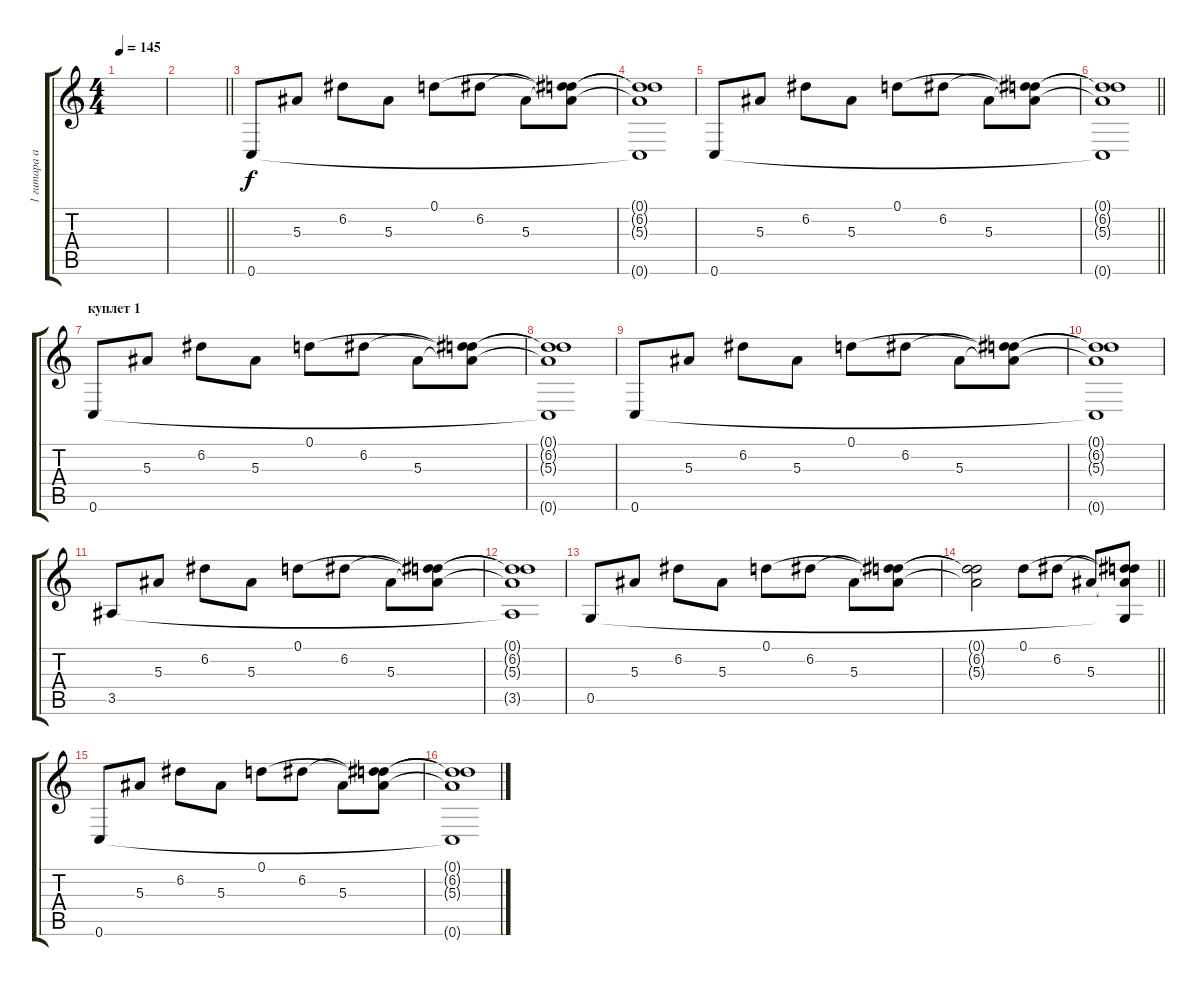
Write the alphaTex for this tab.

\track ("1 гитара акустик" "1 гитара а") {instrument electricguitarclean}
\staff {score tabs}
\tuning (D4 A3 F3 C3 G2 C2) {hide}
\ts (4 4)
\tempo 145
\clef g2
\ks c
|
\barLineRight lightlight
|
\section ("" "")
0.6.8{volume 11 instrument electricguitarclean} 5.3.8 6.2.8 5.3.8 0.1.8 6.2.8 5.3.8 (0.1{t} 6.2{t} 5.3{t}).8 |
(0.1{t} 6.2{t} 5.3{t} 0.6{t}).1 |
0.6.8{volume 11 instrument electricguitarclean} 5.3.8 6.2.8 5.3.8 0.1.8 6.2.8 5.3.8 (0.1{t} 6.2{t} 5.3{t}).8 |
\barLineRight lightlight
(0.1{t} 6.2{t} 5.3{t} 0.6{t}).1 |
\section ("" "куплет 1")
0.6.8{volume 11 instrument electricguitarclean} 5.3.8 6.2.8 5.3.8 0.1.8 6.2.8 5.3.8 (0.1{t} 6.2{t} 5.3{t}).8 |
(0.1{t} 6.2{t} 5.3{t} 0.6{t}).1 |
0.6.8{volume 11 instrument electricguitarclean} 5.3.8 6.2.8 5.3.8 0.1.8 6.2.8 5.3.8 (0.1{t} 6.2{t} 5.3{t}).8 |
(0.1{t} 6.2{t} 5.3{t} 0.6{t}).1 |
3.5.8{volume 11 instrument electricguitarclean} 5.3.8 6.2.8 5.3.8 0.1.8 6.2.8 5.3.8 (0.1{t} 6.2{t} 5.3{t}).8 |
(0.1{t} 6.2{t} 5.3{t} 3.5{t}).1 |
0.5.8{volume 11 instrument electricguitarclean} 5.3.8 6.2.8 5.3.8 0.1.8 6.2.8 5.3.8 (0.1{t} 6.2{t} 5.3{t}).8 |
\barLineRight lightlight
(0.1{t} 6.2{t} 5.3{t}).2 0.1.8 6.2.8 5.3.8 (0.1{t} 6.2{t} 5.3{t} 0.5{t}).8 |
0.6.8{volume 11 instrument electricguitarclean} 5.3.8 6.2.8 5.3.8 0.1.8 6.2.8 5.3.8 (0.1{t} 6.2{t} 5.3{t}).8 |
(0.1{t} 6.2{t} 5.3{t} 0.6{t}).1
